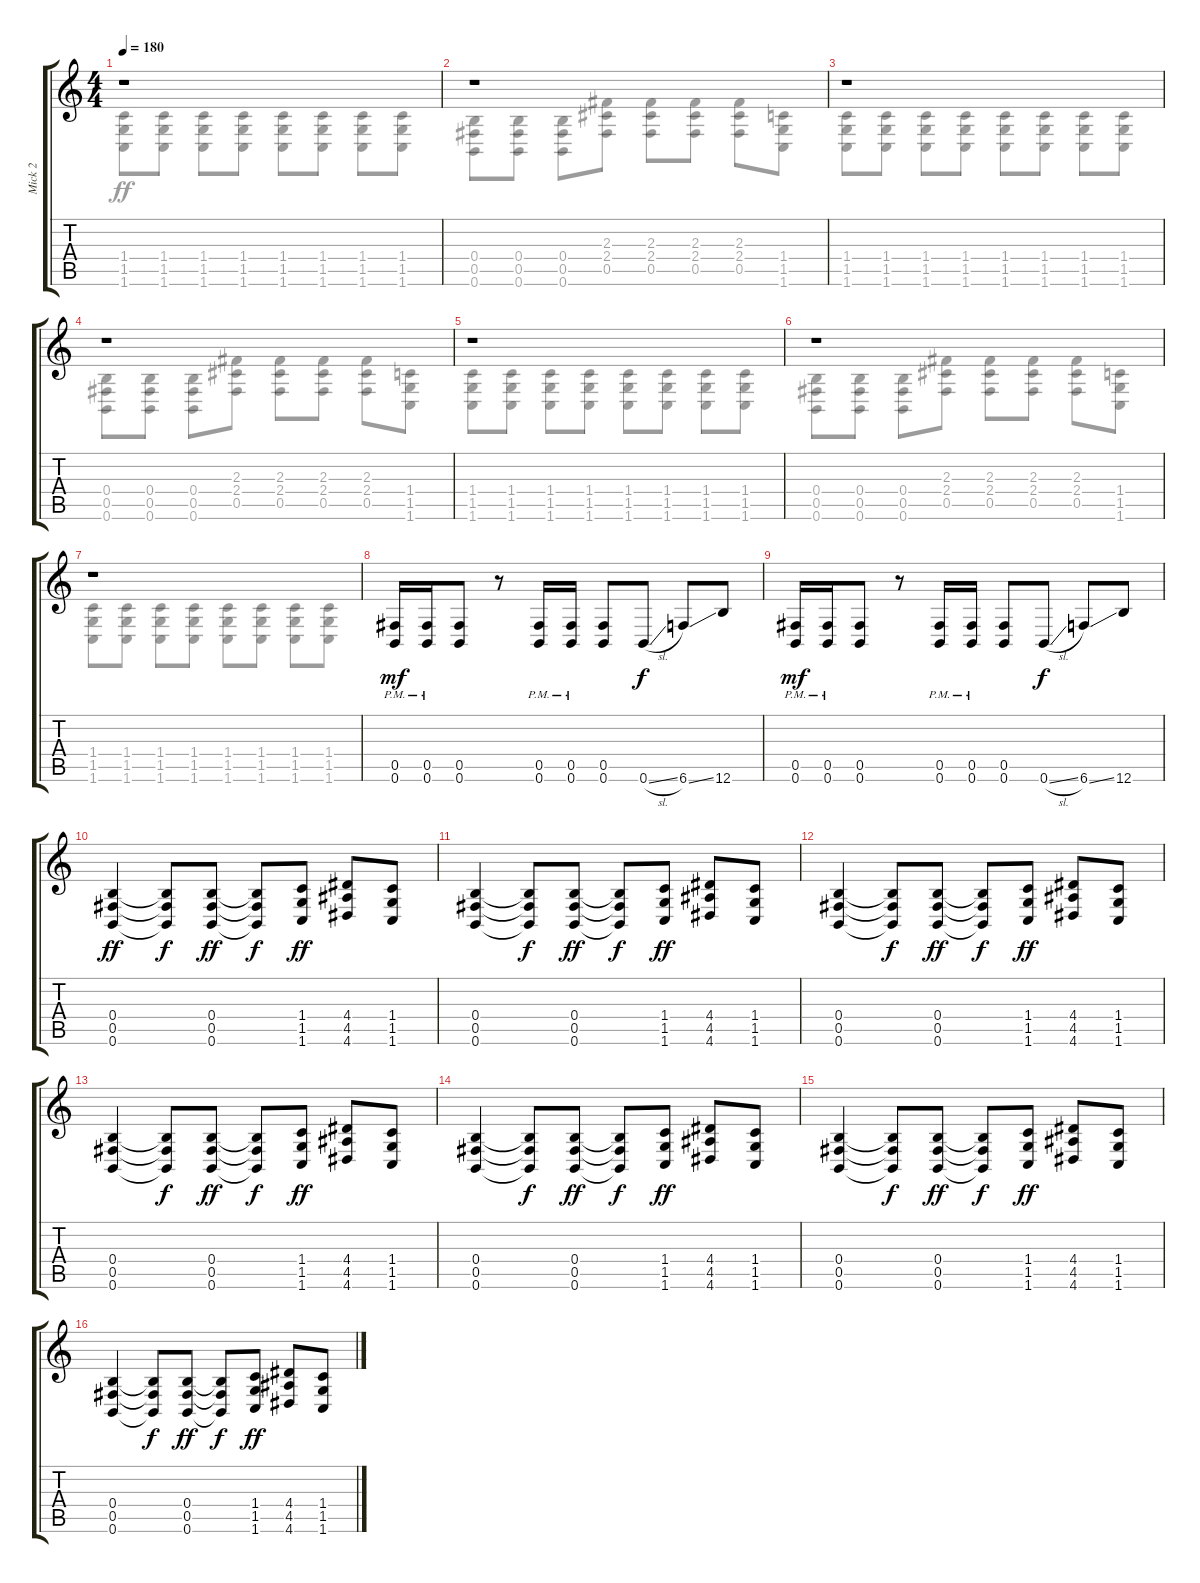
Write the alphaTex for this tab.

\track ("Mick 2" "Mick 2") {instrument distortionguitar}
\staff {score tabs}
\tuning (Db4 Ab3 E3 B2 Gb2 B1) {hide}
\voice
\ts (4 4)
\tempo 180
\clef g2
\ks c
r.1{dy ff} |
r.1 |
r.1 |
r.1 |
r.1 |
r.1 |
r.1 |
(0.5{pm} 0.6{pm}).16{dy mf} (0.5{pm} 0.6{pm}).16 (0.5 0.6).8 r.8 (0.5{pm} 0.6{pm}).16 (0.5{pm} 0.6{pm}).16 (0.5 0.6).8 0.6{sl}.8{dy f} 6.6{ss}.8 12.6.8 |
(0.5{pm} 0.6{pm}).16{dy mf} (0.5{pm} 0.6{pm}).16 (0.5 0.6).8 r.8 (0.5{pm} 0.6{pm}).16 (0.5{pm} 0.6{pm}).16 (0.5 0.6).8 0.6{sl}.8{dy f} 6.6{ss}.8 12.6.8 |
(0.4 0.5 0.6).4{dy ff} (0.4{t} 0.5{t} 0.6{t}).8{dy f} (0.4 0.5 0.6).8{dy ff} (0.4{t} 0.5{t} 0.6{t}).8{dy f} (1.4 1.5 1.6).8{dy ff} (4.4 4.5 4.6).8 (1.4 1.5 1.6).8 |
(0.4 0.5 0.6).4 (0.4{t} 0.5{t} 0.6{t}).8{dy f} (0.4 0.5 0.6).8{dy ff} (0.4{t} 0.5{t} 0.6{t}).8{dy f} (1.4 1.5 1.6).8{dy ff} (4.4 4.5 4.6).8 (1.4 1.5 1.6).8 |
(0.4 0.5 0.6).4 (0.4{t} 0.5{t} 0.6{t}).8{dy f} (0.4 0.5 0.6).8{dy ff} (0.4{t} 0.5{t} 0.6{t}).8{dy f} (1.4 1.5 1.6).8{dy ff} (4.4 4.5 4.6).8 (1.4 1.5 1.6).8 |
(0.4 0.5 0.6).4 (0.4{t} 0.5{t} 0.6{t}).8{dy f} (0.4 0.5 0.6).8{dy ff} (0.4{t} 0.5{t} 0.6{t}).8{dy f} (1.4 1.5 1.6).8{dy ff} (4.4 4.5 4.6).8 (1.4 1.5 1.6).8 |
(0.4 0.5 0.6).4 (0.4{t} 0.5{t} 0.6{t}).8{dy f} (0.4 0.5 0.6).8{dy ff} (0.4{t} 0.5{t} 0.6{t}).8{dy f} (1.4 1.5 1.6).8{dy ff} (4.4 4.5 4.6).8 (1.4 1.5 1.6).8 |
(0.4 0.5 0.6).4 (0.4{t} 0.5{t} 0.6{t}).8{dy f} (0.4 0.5 0.6).8{dy ff} (0.4{t} 0.5{t} 0.6{t}).8{dy f} (1.4 1.5 1.6).8{dy ff} (4.4 4.5 4.6).8 (1.4 1.5 1.6).8 |
(0.4 0.5 0.6).4 (0.4{t} 0.5{t} 0.6{t}).8{dy f} (0.4 0.5 0.6).8{dy ff} (0.4{t} 0.5{t} 0.6{t}).8{dy f} (1.4 1.5 1.6).8{dy ff} (4.4 4.5 4.6).8 (1.4 1.5 1.6).8
\voice
\clef g2
\ottava regular
\simile none
\ks c
(1.4 1.5 1.6).8{dy ff} (1.4 1.5 1.6).8 (1.4 1.5 1.6).8 (1.4 1.5 1.6).8 (1.4 1.5 1.6).8 (1.4 1.5 1.6).8 (1.4 1.5 1.6).8 (1.4 1.5 1.6).8 |
(0.4 0.5 0.6).8 (0.4 0.5 0.6).8 (0.4 0.5 0.6).8 (2.3 2.4 0.5).8 (2.3 2.4 0.5).8 (2.3 2.4 0.5).8 (2.3 2.4 0.5).8 (1.4 1.5 1.6).8 |
(1.4 1.5 1.6).8 (1.4 1.5 1.6).8 (1.4 1.5 1.6).8 (1.4 1.5 1.6).8 (1.4 1.5 1.6).8 (1.4 1.5 1.6).8 (1.4 1.5 1.6).8 (1.4 1.5 1.6).8 |
(0.4 0.5 0.6).8 (0.4 0.5 0.6).8 (0.4 0.5 0.6).8 (2.3 2.4 0.5).8 (2.3 2.4 0.5).8 (2.3 2.4 0.5).8 (2.3 2.4 0.5).8 (1.4 1.5 1.6).8 |
(1.4 1.5 1.6).8 (1.4 1.5 1.6).8 (1.4 1.5 1.6).8 (1.4 1.5 1.6).8 (1.4 1.5 1.6).8 (1.4 1.5 1.6).8 (1.4 1.5 1.6).8 (1.4 1.5 1.6).8 |
(0.4 0.5 0.6).8 (0.4 0.5 0.6).8 (0.4 0.5 0.6).8 (2.3 2.4 0.5).8 (2.3 2.4 0.5).8 (2.3 2.4 0.5).8 (2.3 2.4 0.5).8 (1.4 1.5 1.6).8 |
(1.4 1.5 1.6).8 (1.4 1.5 1.6).8 (1.4 1.5 1.6).8 (1.4 1.5 1.6).8 (1.4 1.5 1.6).8 (1.4 1.5 1.6).8 (1.4 1.5 1.6).8 (1.4 1.5 1.6).8 |
|
|
|
|
|
|
|
|
